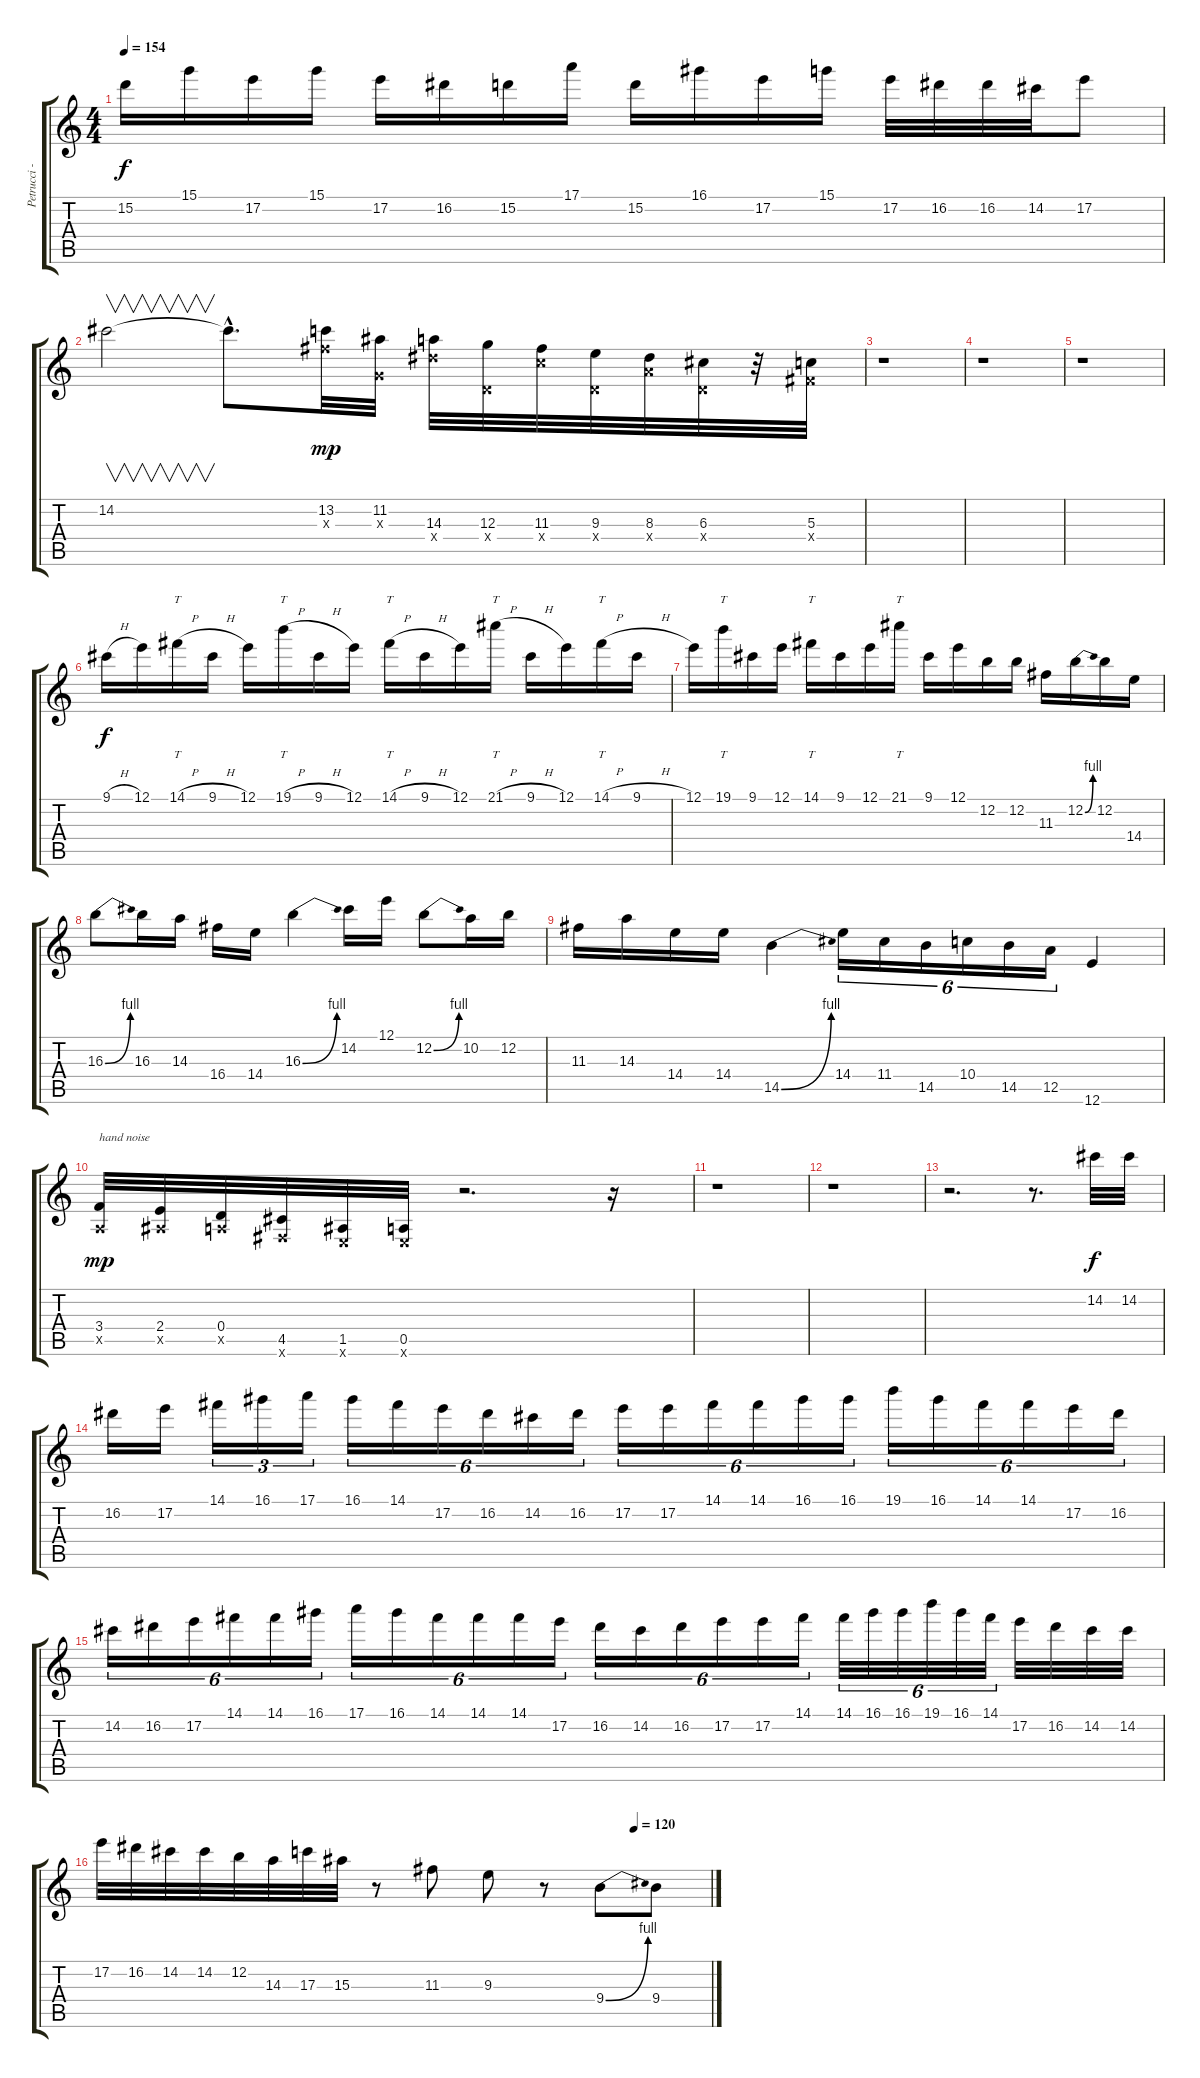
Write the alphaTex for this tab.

\track ("Petrucci -  SoloGuitar" "Petrucci -") {instrument distortionguitar}
\staff {score tabs}
\tuning (E4 B3 G3 D3 A2 E2) {hide}
\ts (4 4)
\tempo 154
\clef g2
\ks c
15.2.16{dy f} 15.1.16 17.2.16 15.1.16 17.2.16 16.2.16 15.2.16 17.1.16 15.2.16 16.1.16 17.2.16 15.1.16 17.2.32 16.2.32 16.2.32 14.2.32 17.2.8 |
14.2.2{v} 14.2{hac t}.8{d} (13.2 11.3{x}).32{dy mp} (11.2 0.3{x}).32 (14.3 13.4{x}).32 (12.3 0.4{x}).32 (11.3 10.4{x}).32 (9.3 0.4{x}).32 (8.3 7.4{x}).32 (6.3 0.4{x}).32 r.32 (5.3 4.4{x}).32 |
r.1 |
r.1 |
r.1 |
9.1{h}.16{dy f} 12.1.16 14.1{h}.16{tt} 9.1{h}.16 12.1.16 19.1{h}.16{tt} 9.1{h}.16 12.1.16 14.1{h}.16{tt} 9.1{h}.16 12.1.16 21.1{h}.16{tt} 9.1{h}.16 12.1.16 14.1{h}.16{tt} 9.1{h}.16 |
12.1.16 19.1.16{tt} 9.1.16 12.1.16 14.1.16{tt} 9.1.16 12.1.16 21.1.16{tt} 9.1.16 12.1.16 12.2.16 12.2.16 11.3.16 12.2{be (bend 0 0 60 4)}.16 12.2.16 14.4.16 |
16.3{be (bend 0 0 60 4)}.8 16.3.16 14.3.16 16.4.16 14.4.16 16.3{be (bend 0 0 60 4)}.4 14.2.16 12.1.16 12.2{be (bend 0 0 60 4)}.8 10.2.16 12.2.16 |
11.3.16 14.3.16 14.4.16 14.4.16 14.5{be (bend 0 0 60 4)}.4 14.4.16{tu (6 4)} 11.4.16{tu (6 4)} 14.5.16{tu (6 4)} 10.4.16{tu (6 4)} 14.5.16{tu (6 4)} 12.5.16{tu (6 4)} 12.6.4 |
(3.4 0.5{x}).32{txt "hand noise" dy mp} (2.4 1.5{x}).32 (0.4 0.5{x}).32 (4.5 2.6{x}).32 (1.5 0.6{x}).32 (0.5 0.6{x}).32 r.2{d} r.16 |
r.1 |
r.1 |
r.2{d} r.8{d} 14.2.32{dy f} 14.2.32 |
16.2.16 17.2.16 14.1.16{tu (3 2)} 16.1.16{tu (3 2)} 17.1.16{tu (3 2)} 16.1.16{tu (6 4)} 14.1.16{tu (6 4)} 17.2.16{tu (6 4)} 16.2.16{tu (6 4)} 14.2.16{tu (6 4)} 16.2.16{tu (6 4)} 17.2.16{tu (6 4)} 17.2.16{tu (6 4)} 14.1.16{tu (6 4)} 14.1.16{tu (6 4)} 16.1.16{tu (6 4)} 16.1.16{tu (6 4)} 19.1.16{tu (6 4)} 16.1.16{tu (6 4)} 14.1.16{tu (6 4)} 14.1.16{tu (6 4)} 17.2.16{tu (6 4)} 16.2.16{tu (6 4)} |
14.2.16{tu (6 4)} 16.2.16{tu (6 4)} 17.2.16{tu (6 4)} 14.1.16{tu (6 4)} 14.1.16{tu (6 4)} 16.1.16{tu (6 4)} 17.1.16{tu (6 4)} 16.1.16{tu (6 4)} 14.1.16{tu (6 4)} 14.1.16{tu (6 4)} 14.1.16{tu (6 4)} 17.2.16{tu (6 4)} 16.2.16{tu (6 4)} 14.2.16{tu (6 4)} 16.2.16{tu (6 4)} 17.2.16{tu (6 4)} 17.2.16{tu (6 4)} 14.1.16{tu (6 4)} 14.1.32{tu (6 4)} 16.1.32{tu (6 4)} 16.1.32{tu (6 4)} 19.1.32{tu (6 4)} 16.1.32{tu (6 4)} 14.1.32{tu (6 4)} 17.2.32 16.2.32 14.2.32 14.2.32 |
\tempo (120 0.875)
17.2.32 16.2.32 14.2.32 14.2.32 12.2.32 14.3.32 17.3.32 15.3.32 r.8 11.3.8 9.3.8 r.8 9.4{be (bend 0 0 60 4)}.8 9.4.8
